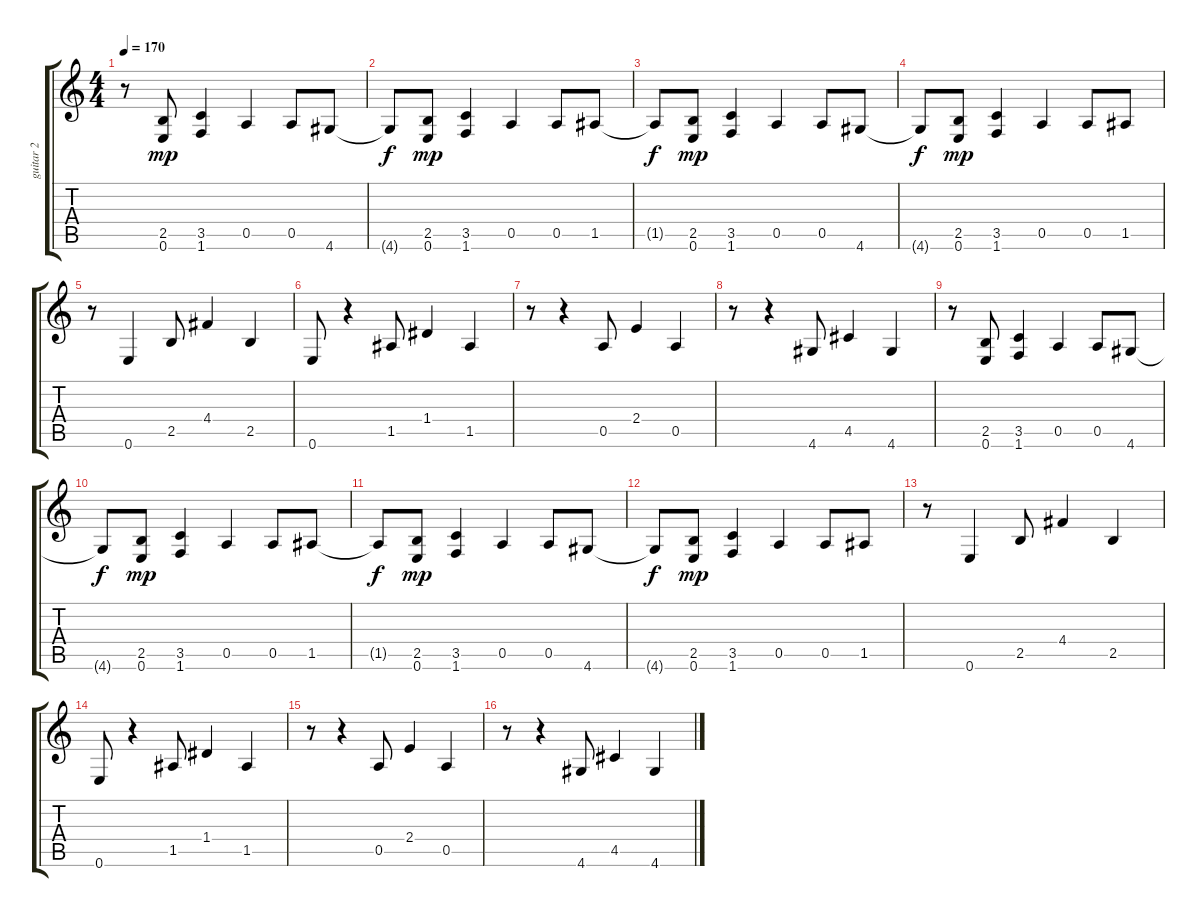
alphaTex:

\track ("guitar 2            " "guitar 2  ") {instrument distortionguitar}
\staff {score tabs}
\tuning (E4 B3 G3 D3 A2 E2) {hide}
\ts (4 4)
\tempo 170
\clef g2
\ks c
r.8{dy mp} (2.5 0.6).8 (3.5 1.6).4 0.5.4 0.5.8 4.6.8 |
4.6{t}.8{dy f} (2.5 0.6).8{dy mp} (3.5 1.6).4 0.5.4 0.5.8 1.5.8 |
1.5{t}.8{dy f} (2.5 0.6).8{dy mp} (3.5 1.6).4 0.5.4 0.5.8 4.6.8 |
4.6{t}.8{dy f} (2.5 0.6).8{dy mp} (3.5 1.6).4 0.5.4 0.5.8 1.5.8 |
r.8 0.6.4 2.5.8 4.4.4 2.5.4 |
0.6.8 r.4 1.5.8 1.4.4 1.5.4 |
r.8 r.4 0.5.8 2.4.4 0.5.4 |
r.8 r.4 4.6.8 4.5.4 4.6.4 |
r.8 (2.5 0.6).8 (3.5 1.6).4 0.5.4 0.5.8 4.6.8 |
4.6{t}.8{dy f} (2.5 0.6).8{dy mp} (3.5 1.6).4 0.5.4 0.5.8 1.5.8 |
1.5{t}.8{dy f} (2.5 0.6).8{dy mp} (3.5 1.6).4 0.5.4 0.5.8 4.6.8 |
4.6{t}.8{dy f} (2.5 0.6).8{dy mp} (3.5 1.6).4 0.5.4 0.5.8 1.5.8 |
r.8 0.6.4 2.5.8 4.4.4 2.5.4 |
0.6.8 r.4 1.5.8 1.4.4 1.5.4 |
r.8 r.4 0.5.8 2.4.4 0.5.4 |
r.8 r.4 4.6.8 4.5.4 4.6.4
